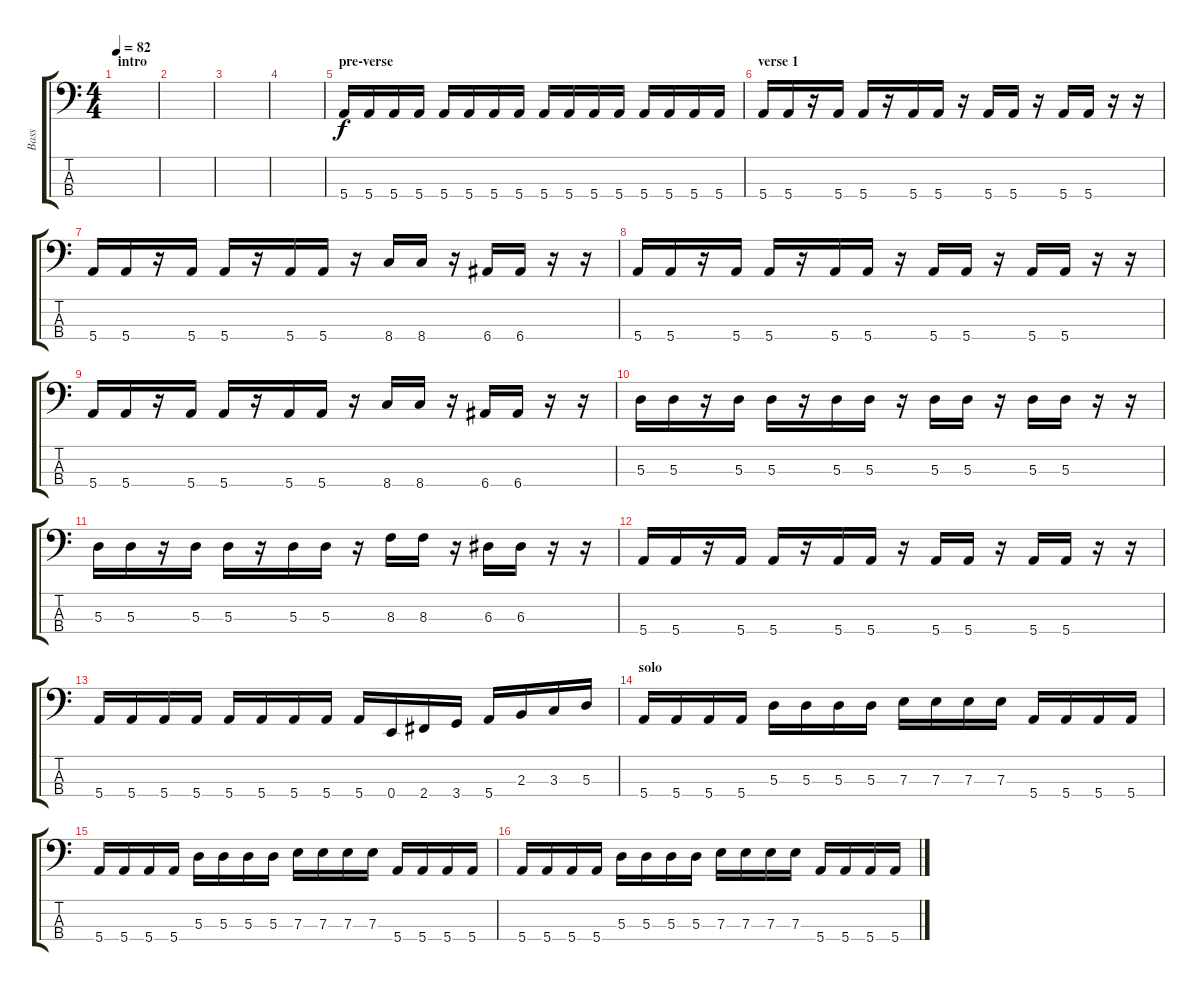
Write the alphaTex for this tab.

\track ("Bass" "Bass") {instrument slapbass1}
\staff {score tabs}
\tuning (G2 D2 A1 E1) {hide}
\ts (4 4)
\section ("" "intro")
\tempo 82
\clef f4
\ks c
|
|
|
|
\section ("" "pre-verse")
5.4.16 5.4.16 5.4.16 5.4.16 5.4.16 5.4.16 5.4.16 5.4.16 5.4.16 5.4.16 5.4.16 5.4.16 5.4.16 5.4.16 5.4.16 5.4.16 |
\section ("" "verse 1")
5.4.16 5.4.16 r.16 5.4.16 5.4.16 r.16 5.4.16 5.4.16 r.16 5.4.16 5.4.16 r.16 5.4.16 5.4.16 r.16 r.16 |
5.4.16 5.4.16 r.16 5.4.16 5.4.16 r.16 5.4.16 5.4.16 r.16 8.4.16 8.4.16 r.16 6.4.16 6.4.16 r.16 r.16 |
5.4.16 5.4.16 r.16 5.4.16 5.4.16 r.16 5.4.16 5.4.16 r.16 5.4.16 5.4.16 r.16 5.4.16 5.4.16 r.16 r.16 |
5.4.16 5.4.16 r.16 5.4.16 5.4.16 r.16 5.4.16 5.4.16 r.16 8.4.16 8.4.16 r.16 6.4.16 6.4.16 r.16 r.16 |
5.3.16 5.3.16 r.16 5.3.16 5.3.16 r.16 5.3.16 5.3.16 r.16 5.3.16 5.3.16 r.16 5.3.16 5.3.16 r.16 r.16 |
5.3.16 5.3.16 r.16 5.3.16 5.3.16 r.16 5.3.16 5.3.16 r.16 8.3.16 8.3.16 r.16 6.3.16 6.3.16 r.16 r.16 |
5.4.16 5.4.16 r.16 5.4.16 5.4.16 r.16 5.4.16 5.4.16 r.16 5.4.16 5.4.16 r.16 5.4.16 5.4.16 r.16 r.16 |
5.4.16 5.4.16 5.4.16 5.4.16 5.4.16 5.4.16 5.4.16 5.4.16 5.4.16 0.4.16 2.4.16 3.4.16 5.4.16 2.3.16 3.3.16 5.3.16 |
\section ("" "solo")
5.4.16 5.4.16 5.4.16 5.4.16 5.3.16 5.3.16 5.3.16 5.3.16 7.3.16 7.3.16 7.3.16 7.3.16 5.4.16 5.4.16 5.4.16 5.4.16 |
5.4.16 5.4.16 5.4.16 5.4.16 5.3.16 5.3.16 5.3.16 5.3.16 7.3.16 7.3.16 7.3.16 7.3.16 5.4.16 5.4.16 5.4.16 5.4.16 |
5.4.16 5.4.16 5.4.16 5.4.16 5.3.16 5.3.16 5.3.16 5.3.16 7.3.16 7.3.16 7.3.16 7.3.16 5.4.16 5.4.16 5.4.16 5.4.16
